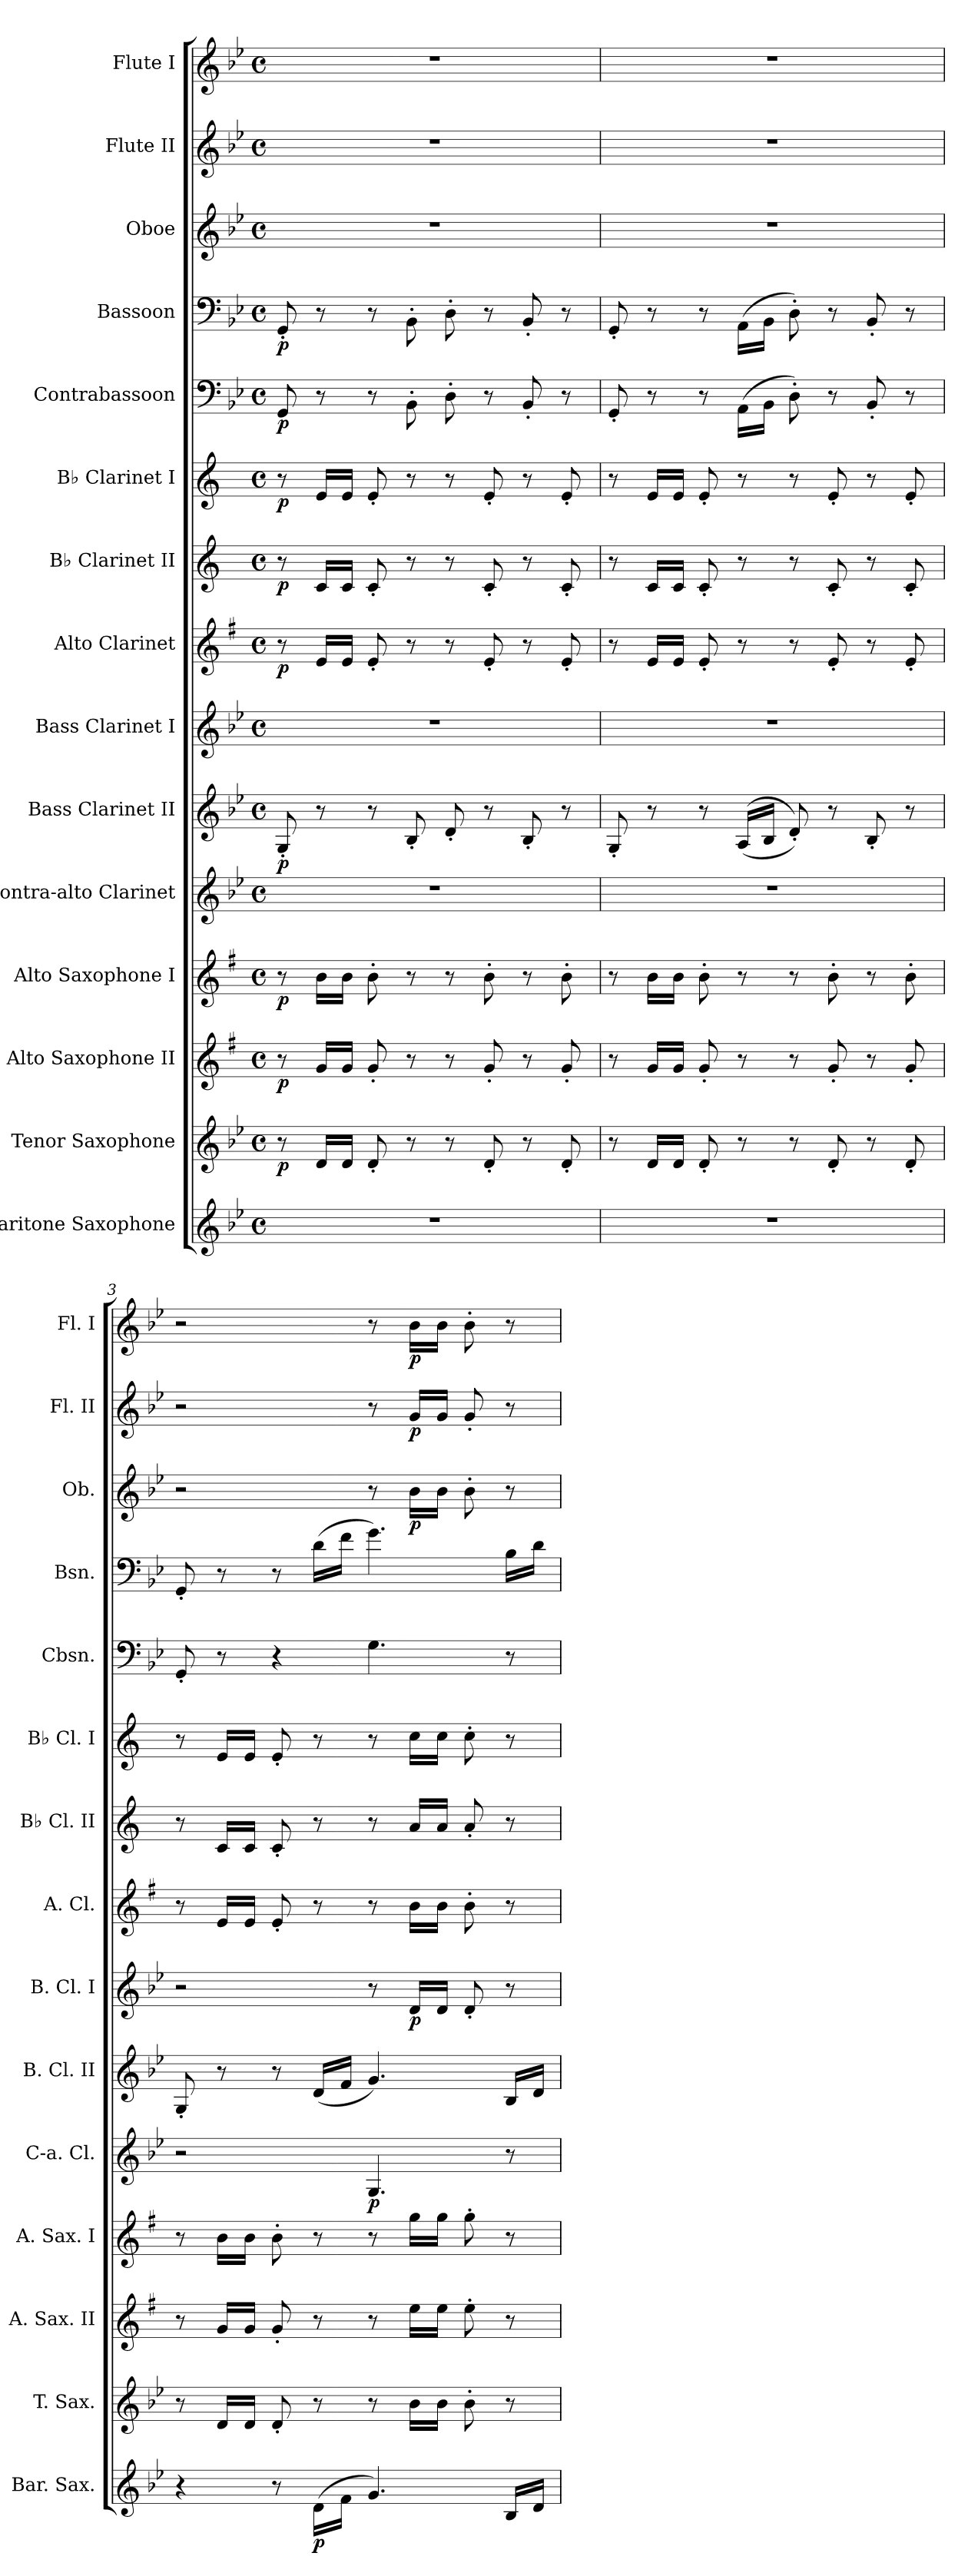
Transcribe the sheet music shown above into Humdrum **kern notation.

**kern	**dynam	**kern	**dynam	**kern	**dynam	**kern	**dynam	**kern	**dynam	**kern	**dynam	**kern	**dynam	**kern	**dynam	**kern	**dynam	**kern	**dynam	**kern	**dynam	**kern	**dynam	**kern	**dynam	**kern	**dynam	**kern	**dynam
*part15	*part15	*part14	*part14	*part13	*part13	*part12	*part12	*part11	*part11	*part10	*part10	*part9	*part9	*part8	*part8	*part7	*part7	*part6	*part6	*part5	*part5	*part4	*part4	*part3	*part3	*part2	*part2	*part1	*part1
*staff15	*staff15	*staff14	*staff14	*staff13	*staff13	*staff12	*staff12	*staff11	*staff11	*staff10	*staff10	*staff9	*staff9	*staff8	*staff8	*staff7	*staff7	*staff6	*staff6	*staff5	*staff5	*staff4	*staff4	*staff3	*staff3	*staff2	*staff2	*staff1	*staff1
*I"Baritone Saxophone	*	*I"Tenor Saxophone	*	*I"Alto Saxophone II	*	*I"Alto Saxophone I	*	*I"Contra-alto Clarinet	*	*I"Bass Clarinet II	*	*I"Bass Clarinet I	*	*I"Alto Clarinet	*	*I"B♭ Clarinet II	*	*I"B♭ Clarinet I	*	*I"Contrabassoon	*	*I"Bassoon	*	*I"Oboe	*	*I"Flute II	*	*I"Flute I	*
*I'Bar. Sax.	*	*I'T. Sax.	*	*I'A. Sax. II	*	*I'A. Sax. I	*	*I'C-a. Cl.	*	*I'B. Cl. II	*	*I'B. Cl. I	*	*I'A. Cl.	*	*I'B♭ Cl. II	*	*I'B♭ Cl. I	*	*I'Cbsn.	*	*I'Bsn.	*	*I'Ob.	*	*I'Fl. II	*	*I'Fl. I	*
*clefG2	*	*clefG2	*	*clefG2	*	*clefG2	*	*clefG2	*	*clefG2	*	*clefG2	*	*clefG2	*	*clefG2	*	*clefG2	*	*clefF4	*	*clefF4	*	*clefG2	*	*clefG2	*	*clefG2	*
*ITrd12c21	*	*ITrd8c14	*	*ITrd5c9	*	*ITrd5c9	*	*ITrd12c21	*	*ITrd8c14	*	*ITrd8c14	*	*ITrd5c9	*	*ITrd1c2	*	*ITrd1c2	*	*ITrd7c12	*	*	*	*	*	*	*	*	*
*k[b-e-]	*	*k[b-e-]	*	*k[b-e-]	*	*k[b-e-]	*	*k[b-e-]	*	*k[b-e-]	*	*k[b-e-]	*	*k[b-e-]	*	*k[b-e-]	*	*k[b-e-]	*	*k[b-e-]	*	*k[b-e-]	*	*k[b-e-]	*	*k[b-e-]	*	*k[b-e-]	*
*M4/4	*	*M4/4	*	*M4/4	*	*M4/4	*	*M4/4	*	*M4/4	*	*M4/4	*	*M4/4	*	*M4/4	*	*M4/4	*	*M4/4	*	*M4/4	*	*M4/4	*	*M4/4	*	*M4/4	*
*met(c)	*	*met(c)	*	*met(c)	*	*met(c)	*	*met(c)	*	*met(c)	*	*met(c)	*	*met(c)	*	*met(c)	*	*met(c)	*	*met(c)	*	*met(c)	*	*met(c)	*	*met(c)	*	*met(c)	*
*MM100	*	*MM100	*	*MM100	*	*MM100	*	*MM100	*	*MM100	*	*MM100	*	*MM100	*	*MM100	*	*MM100	*	*MM100	*	*MM100	*	*MM100	*	*MM100	*	*MM100	*
=1	=1	=1	=1	=1	=1	=1	=1	=1	=1	=1	=1	=1	=1	=1	=1	=1	=1	=1	=1	=1	=1	=1	=1	=1	=1	=1	=1	=1	=1
!	!	!	!LO:DY:b	!	!LO:DY:b	!	!LO:DY:b	!	!	!	!LO:DY:b	!	!	!	!LO:DY:b	!	!LO:DY:b	!	!LO:DY:b	!	!LO:DY:b	!	!LO:DY:b	!	!	!	!	!	!
1r	.	8r	p	8r	p	8r	p	1r	.	8GG'/	p	1r	.	8r	p	8r	p	8r	p	8GGG/	p	8GG'/	p	1r	.	1r	.	1r	.
.	.	16D/LL	.	16B-/LL	.	16d\LL	.	.	.	8r	.	.	.	16G/LL	.	16B-/LL	.	16d/LL	.	8r	.	8r	.	.	.	.	.	.	.
.	.	16D/JJ	.	16B-/JJ	.	16d\JJ	.	.	.	.	.	.	.	16G/JJ	.	16B-/JJ	.	16d/JJ	.	.	.	.	.	.	.	.	.	.	.
.	.	8D'/	.	8B-'/	.	8d'\	.	.	.	8r	.	.	.	8G'/	.	8B-'/	.	8d'/	.	8r	.	8r	.	.	.	.	.	.	.
.	.	8r	.	8r	.	8r	.	.	.	8BB-'/	.	.	.	8r	.	8r	.	8r	.	8BBB-'\	.	8BB-'\	.	.	.	.	.	.	.
.	.	8r	.	8r	.	8r	.	.	.	8D'/	.	.	.	8r	.	8r	.	8r	.	8DD'\	.	8D'\	.	.	.	.	.	.	.
.	.	8D'/	.	8B-'/	.	8d'\	.	.	.	8r	.	.	.	8G'/	.	8B-'/	.	8d'/	.	8r	.	8r	.	.	.	.	.	.	.
.	.	8r	.	8r	.	8r	.	.	.	8BB-'/	.	.	.	8r	.	8r	.	8r	.	8BBB-'/	.	8BB-'/	.	.	.	.	.	.	.
.	.	8D'/	.	8B-'/	.	8d'\	.	.	.	8r	.	.	.	8G'/	.	8B-'/	.	8d'/	.	8r	.	8r	.	.	.	.	.	.	.
=2	=2	=2	=2	=2	=2	=2	=2	=2	=2	=2	=2	=2	=2	=2	=2	=2	=2	=2	=2	=2	=2	=2	=2	=2	=2	=2	=2	=2	=2
1r	.	8r	.	8r	.	8r	.	1r	.	8GG'/	.	1r	.	8r	.	8r	.	8r	.	8GGG'/	.	8GG'/	.	1r	.	1r	.	1r	.
.	.	16D/LL	.	16B-/LL	.	16d\LL	.	.	.	8r	.	.	.	16G/LL	.	16B-/LL	.	16d/LL	.	8r	.	8r	.	.	.	.	.	.	.
.	.	16D/JJ	.	16B-/JJ	.	16d\JJ	.	.	.	.	.	.	.	16G/JJ	.	16B-/JJ	.	16d/JJ	.	.	.	.	.	.	.	.	.	.	.
.	.	8D'/	.	8B-'/	.	8d'\	.	.	.	8r	.	.	.	8G'/	.	8B-'/	.	8d'/	.	8r	.	8r	.	.	.	.	.	.	.
.	.	8r	.	8r	.	8r	.	.	.	(<(<16AA/LL	.	.	.	8r	.	8r	.	8r	.	(<16AAA\LL	.	(<16AA\LL	.	.	.	.	.	.	.
.	.	.	.	.	.	.	.	.	.	16BB-/JJ	.	.	.	.	.	.	.	.	.	16BBB-\JJ	.	16BB-\JJ	.	.	.	.	.	.	.
.	.	8r	.	8r	.	8r	.	.	.	8D'/))	.	.	.	8r	.	8r	.	8r	.	8DD'\)	.	8D'\)	.	.	.	.	.	.	.
.	.	8D'/	.	8B-'/	.	8d'\	.	.	.	8r	.	.	.	8G'/	.	8B-'/	.	8d'/	.	8r	.	8r	.	.	.	.	.	.	.
.	.	8r	.	8r	.	8r	.	.	.	8BB-'/	.	.	.	8r	.	8r	.	8r	.	8BBB-'/	.	8BB-'/	.	.	.	.	.	.	.
.	.	8D'/	.	8B-'/	.	8d'\	.	.	.	8r	.	.	.	8G'/	.	8B-'/	.	8d'/	.	8r	.	8r	.	.	.	.	.	.	.
=3	=3	=3	=3	=3	=3	=3	=3	=3	=3	=3	=3	=3	=3	=3	=3	=3	=3	=3	=3	=3	=3	=3	=3	=3	=3	=3	=3	=3	=3
4r	.	8r	.	8r	.	8r	.	2r	.	8GG'/	.	2r	.	8r	.	8r	.	8r	.	8GGG'/	.	8GG'/	.	2r	.	2r	.	2r	.
.	.	16D/LL	.	16B-/LL	.	16d\LL	.	.	.	8r	.	.	.	16G/LL	.	16B-/LL	.	16d/LL	.	8r	.	8r	.	.	.	.	.	.	.
.	.	16D/JJ	.	16B-/JJ	.	16d\JJ	.	.	.	.	.	.	.	16G/JJ	.	16B-/JJ	.	16d/JJ	.	.	.	.	.	.	.	.	.	.	.
8r	.	8D'/	.	8B-'/	.	8d'\	.	.	.	8r	.	.	.	8G'/	.	8B-'/	.	8d'/	.	4r	.	8r	.	.	.	.	.	.	.
!	!LO:DY:b	!	!	!	!	!	!	!	!	!	!	!	!	!	!	!	!	!	!	!	!	!	!	!	!	!	!	!	!
(>16D\LL	p	8r	.	8r	.	8r	.	.	.	(<16D/LL	.	.	.	8r	.	8r	.	8r	.	.	.	(>16d\LL	.	.	.	.	.	.	.
16F\JJ	.	.	.	.	.	.	.	.	.	16F/JJ	.	.	.	.	.	.	.	.	.	.	.	16f\JJ	.	.	.	.	.	.	.
!	!	!	!	!	!	!	!	!	!LO:DY:b	!	!	!	!	!	!	!	!	!	!	!	!	!	!	!	!	!	!	!	!
4.G/)	.	8r	.	8r	.	8r	.	4.GG/	p	4.G/)	.	8r	.	8r	.	8r	.	8r	.	4.GG\	.	4.g\)	.	8r	.	8r	.	8r	.
!	!	!	!	!	!	!	!	!	!	!	!	!	!LO:DY:b	!	!	!	!	!	!	!	!	!	!	!	!LO:DY:b	!	!LO:DY:b	!	!LO:DY:b
.	.	16B-\LL	.	16g\LL	.	16b-\LL	.	.	.	.	.	16D/LL	p	16d\LL	.	16g/LL	.	16b-\LL	.	.	.	.	.	16b-\LL	p	16g/LL	p	16b-\LL	p
.	.	16B-\JJ	.	16g\JJ	.	16b-\JJ	.	.	.	.	.	16D/JJ	.	16d\JJ	.	16g/JJ	.	16b-\JJ	.	.	.	.	.	16b-\JJ	.	16g/JJ	.	16b-\JJ	.
.	.	8B-'\	.	8g'\	.	8b-'\	.	.	.	.	.	8D'/	.	8d'\	.	8g'/	.	8b-'\	.	.	.	.	.	8b-'\	.	8g'/	.	8b-'\	.
16BB-/LL	.	8r	.	8r	.	8r	.	8r	.	16BB-/LL	.	8r	.	8r	.	8r	.	8r	.	8r	.	16B-\LL	.	8r	.	8r	.	8r	.
16D/JJ	.	.	.	.	.	.	.	.	.	16D/JJ	.	.	.	.	.	.	.	.	.	.	.	16d\JJ	.	.	.	.	.	.	.
=	=	=	=	=	=	=	=	=	=	=	=	=	=	=	=	=	=	=	=	=	=	=	=	=	=	=	=	=	=
*-	*-	*-	*-	*-	*-	*-	*-	*-	*-	*-	*-	*-	*-	*-	*-	*-	*-	*-	*-	*-	*-	*-	*-	*-	*-	*-	*-	*-	*-
